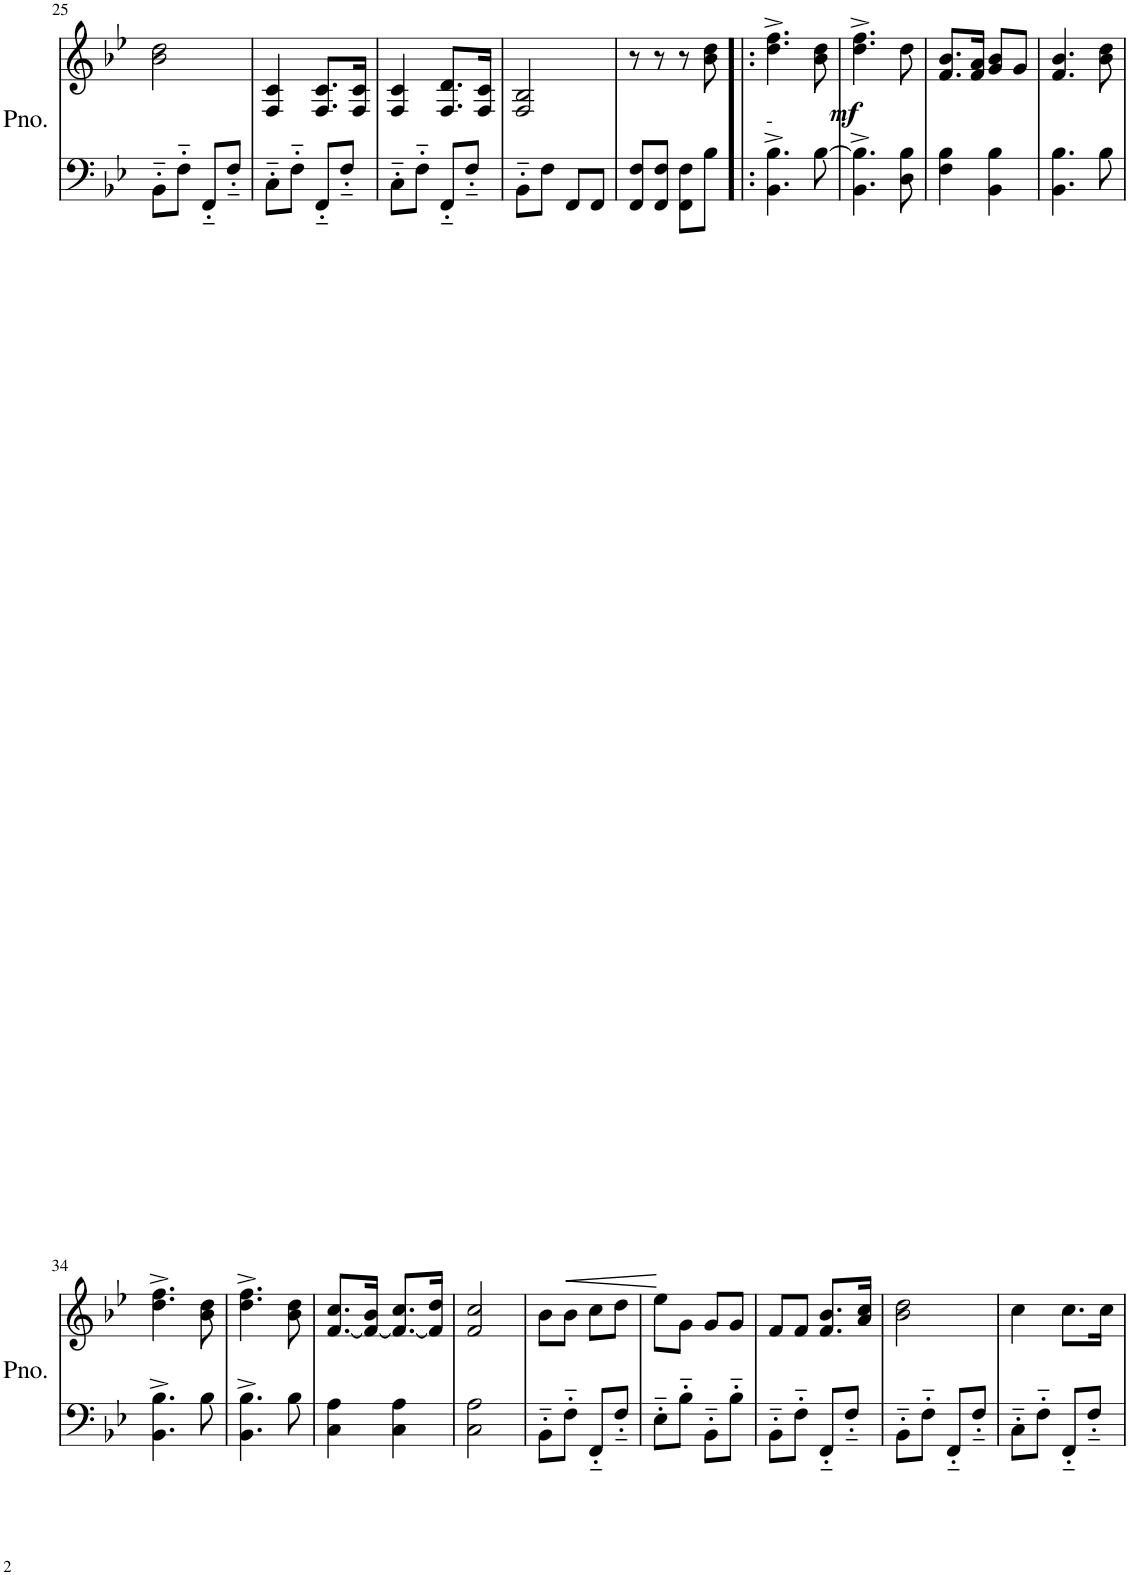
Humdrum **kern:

**kern	**kern	**dynam
*part1	*part1	*part1
*staff2	*staff1	*staff1/2
*I"Piano	*	*
*I'Pno.	*	*
!!LO:PB:g=z
*clefF4	*clefG2	*
*k[b-e-]	*k[b-e-]	*
*M2/4	*M2/4	*
=25	=25	=25
8BB-'~\L	2b-\ 2dd\	.
8F'~\J	.	.
8FF'~/L	.	.
8F'~/J	.	.
=26	=26	=26
8C'~\L	4F/ 4c/	.
8F'~\J	.	.
8FF'~/L	8.F/ 8.c/L	.
8F'~/J	.	.
.	16F/ 16c/Jk	.
=27	=27	=27
8C'~\L	4F/ 4c/	.
8F'~\J	.	.
8FF'~/L	8.F/ 8.d/L	.
8F'~/J	.	.
.	16F/ 16c/Jk	.
=28	=28	=28
8BB-'~\L	2F/ 2B-/	.
8F\J	.	.
8FF/L	.	.
8FF/J	.	.
=29	=29	=29
8FF/ 8F/L	8r	.
8FF/ 8F/J	8r	.
8FF\ 8F\L	8r	.
!	!	!LO:DY:b
8B-\J	8b-\ 8dd\	mf
=30!|:	=30!|:	=30!|:
!LO:TX:a:t=-	!	!
4.BB-\^ 4.B-\^	4.dd\^ 4.ff\^	.
[8B-\	8b-\ 8dd\	.
=31	=31	=31
4.BB-\^ 4.B-\]^	4.dd\^ 4.ff\^	.
8D\ 8B-\	8dd\	.
=32	=32	=32
4F\ 4B-\	8.f/ 8.b-/L	.
.	16f/ 16a/Jk	.
4BB-\ 4B-\	8g/ 8b-/L	.
.	8g/J	.
=33	=33	=33
4.BB-\ 4.B-\	4.f/ 4.b-/	.
8B-\	8b-\ 8dd\	.
!!LO:LB:g=z
=34	=34	=34
4.BB-\^ 4.B-\^	4.dd\^ 4.ff\^	.
8B-\	8b-\ 8dd\	.
=35	=35	=35
4.BB-\^ 4.B-\^	4.dd\^ 4.ff\^	.
8B-\	8b-\ 8dd\	.
=36	=36	=36
4C\ 4A\	[8.f/ 8.cc/L	.
.	16f/_ 16b-/Jk	.
4C\ 4A\	8.f/_ 8.cc/L	.
.	16f/] 16dd/Jk	.
=37	=37	=37
2C\ 2A\	2f/ 2cc/	.
=38	=38	=38
8BB-'~\L	8b-\L	.
8F'~\J	8b-\J	.
8FF'~/L	8cc\L	.
8F'~/J	8dd\J	.
=39	=39	=39
8E-'~\L	8ee-\L	.
8B-'~\J	8g\J	.
8BB-'~\L	8g/L	.
8B-'~\J	8g/J	.
=40	=40	=40
8BB-'~\L	8f/L	.
8F'~\J	8f/J	.
8FF'~/L	8.f/ 8.b-/L	.
8F'~/J	.	.
.	16a/ 16cc/Jk	.
=41	=41	=41
8BB-'~\L	2b-\ 2dd\	.
8F'~\J	.	.
8FF'~/L	.	.
8F'~/J	.	.
=42	=42	=42
8C'~\L	4cc\	.
8F'~\J	.	.
8FF'~/L	8.cc\L	.
8F'~/J	.	.
.	16cc\Jk	.
=	=	=
*-	*-	*-
